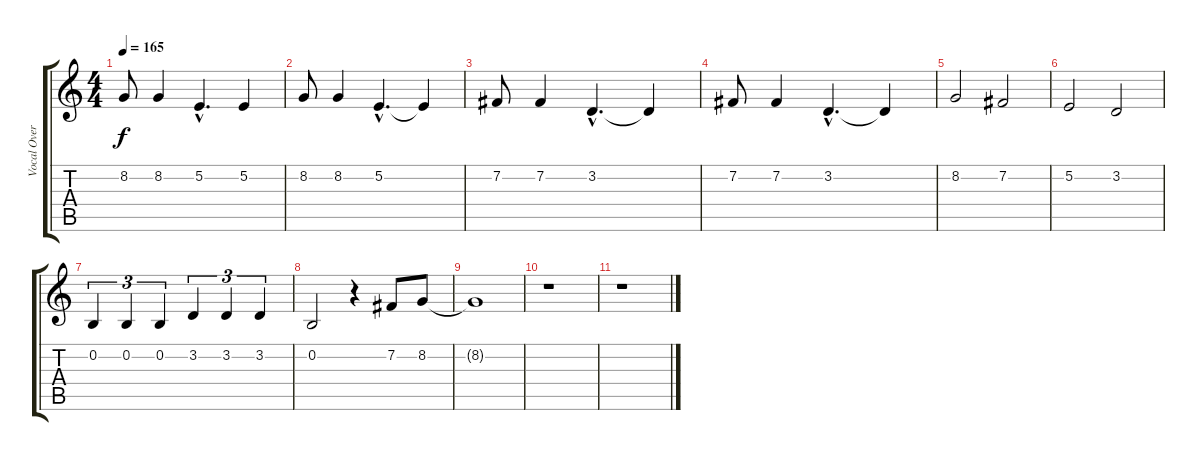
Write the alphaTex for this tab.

\track ("Vocal Overdub" "Vocal Over") {instrument stringensemble1}
\staff {score tabs}
\tuning (E4 B3 G3 D3 A2 E2) {hide}
\ts (4 4)
\tempo 165
\clef g2
\ks c
8.2.8{dy f} 8.2.4 5.2{hac}.4{d} 5.2.4 |
8.2.8 8.2.4 5.2{hac}.4{d} 5.2{t}.4 |
7.2.8 7.2.4 3.2{hac}.4{d} 3.2{t}.4 |
7.2.8 7.2.4 3.2{hac}.4{d} 3.2{t}.4 |
8.2.2 7.2.2 |
5.2.2 3.2.2 |
0.2.4{tu (3 2)} 0.2.4{tu (3 2)} 0.2.4{tu (3 2)} 3.2.4{tu (3 2)} 3.2.4{tu (3 2)} 3.2.4{tu (3 2)} |
0.2.2 r.4 7.2.8 8.2.8 |
8.2{t}.1 |
r.1 |
r.1
